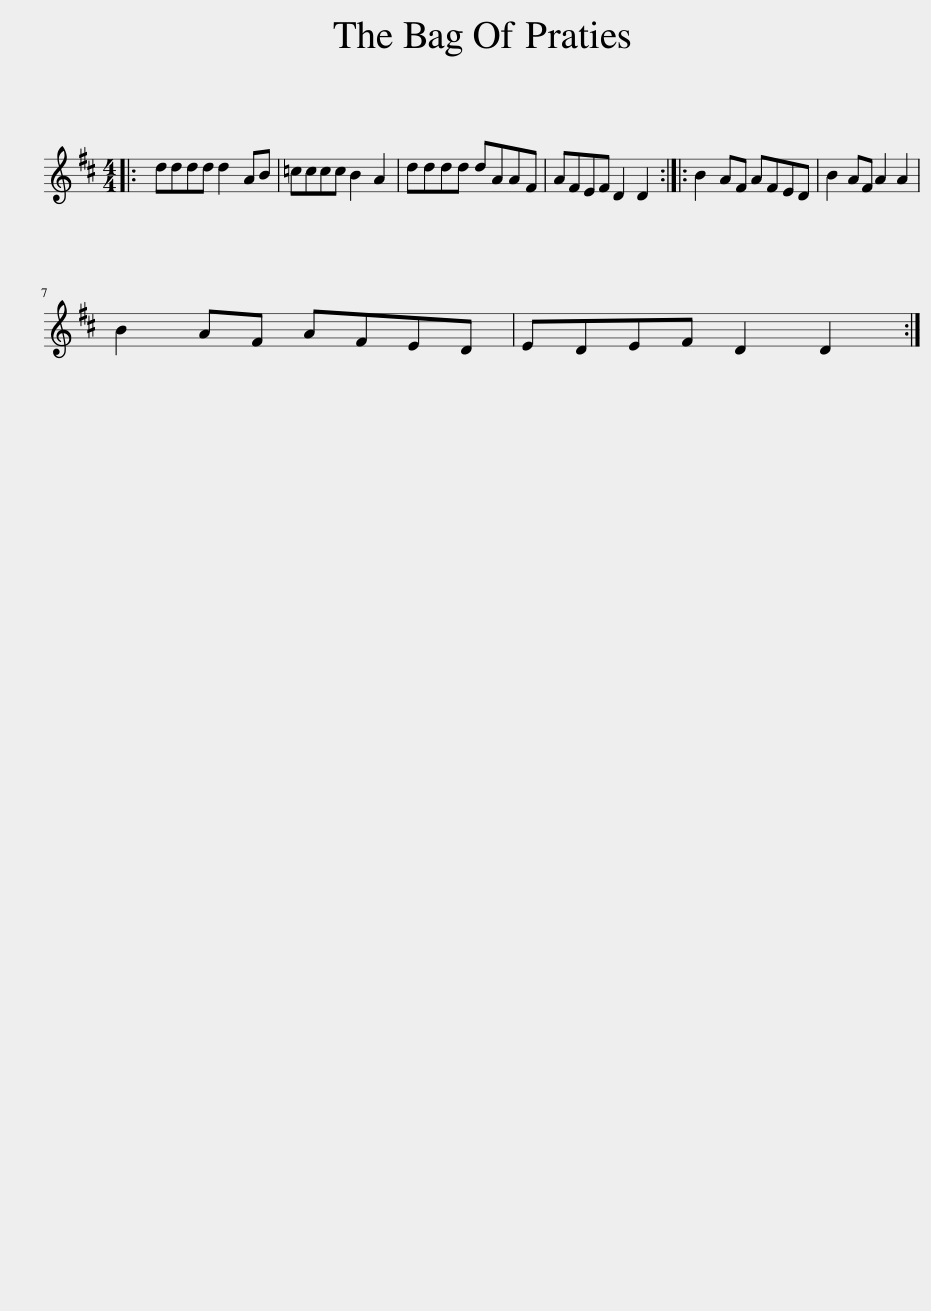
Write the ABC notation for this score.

X:1
L:1/8
M:4/4
I:linebreak $
K:D
V:1 treble
V:1
|: dddd d2 AB | =cccc B2 A2 | dddd dAAF | AFEF D2 D2 :: B2 AF AFED | %5
 B2 AF A2 A2 |$ B2 AF AFED | EDEF D2 D2 :| %8
